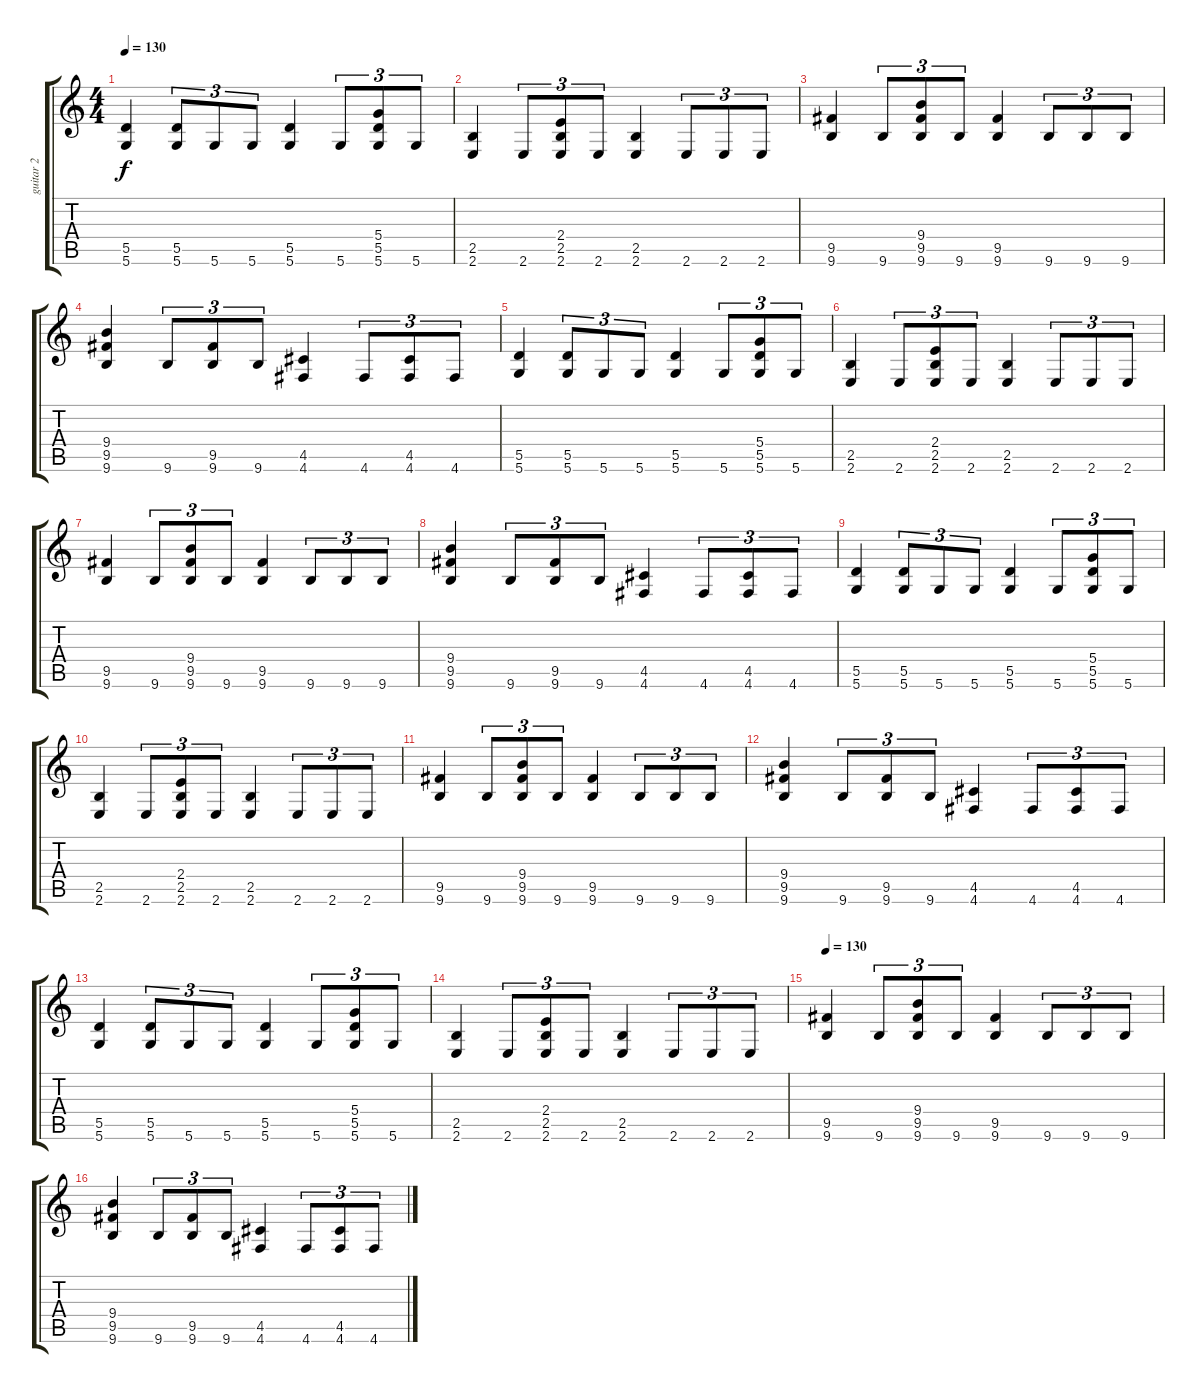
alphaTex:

\track ("guitar 2" "guitar 2") {instrument overdrivenguitar}
\staff {score tabs}
\tuning (E4 B3 G3 D3 A2 D2) {hide}
\ts (4 4)
\tempo 130
\clef g2
\ks c
(5.5 5.6).4{dy f} (5.5 5.6).8{tu (3 2)} 5.6.8{tu (3 2)} 5.6.8{tu (3 2)} (5.5 5.6).4 5.6.8{tu (3 2)} (5.4 5.5 5.6).8{tu (3 2)} 5.6.8{tu (3 2)} |
(2.5 2.6).4 2.6.8{tu (3 2)} (2.4 2.5 2.6).8{tu (3 2)} 2.6.8{tu (3 2)} (2.5 2.6).4 2.6.8{tu (3 2)} 2.6.8{tu (3 2)} 2.6.8{tu (3 2)} |
(9.5 9.6).4 9.6.8{tu (3 2)} (9.4 9.5 9.6).8{tu (3 2)} 9.6.8{tu (3 2)} (9.5 9.6).4 9.6.8{tu (3 2)} 9.6.8{tu (3 2)} 9.6.8{tu (3 2)} |
(9.4 9.5 9.6).4 9.6.8{tu (3 2)} (9.5 9.6).8{tu (3 2)} 9.6.8{tu (3 2)} (4.5 4.6).4 4.6.8{tu (3 2)} (4.5 4.6).8{tu (3 2)} 4.6.8{tu (3 2)} |
(5.5 5.6).4 (5.5 5.6).8{tu (3 2)} 5.6.8{tu (3 2)} 5.6.8{tu (3 2)} (5.5 5.6).4 5.6.8{tu (3 2)} (5.4 5.5 5.6).8{tu (3 2)} 5.6.8{tu (3 2)} |
(2.5 2.6).4 2.6.8{tu (3 2)} (2.4 2.5 2.6).8{tu (3 2)} 2.6.8{tu (3 2)} (2.5 2.6).4 2.6.8{tu (3 2)} 2.6.8{tu (3 2)} 2.6.8{tu (3 2)} |
(9.5 9.6).4 9.6.8{tu (3 2)} (9.4 9.5 9.6).8{tu (3 2)} 9.6.8{tu (3 2)} (9.5 9.6).4 9.6.8{tu (3 2)} 9.6.8{tu (3 2)} 9.6.8{tu (3 2)} |
(9.4 9.5 9.6).4 9.6.8{tu (3 2)} (9.5 9.6).8{tu (3 2)} 9.6.8{tu (3 2)} (4.5 4.6).4 4.6.8{tu (3 2)} (4.5 4.6).8{tu (3 2)} 4.6.8{tu (3 2)} |
(5.5 5.6).4 (5.5 5.6).8{tu (3 2)} 5.6.8{tu (3 2)} 5.6.8{tu (3 2)} (5.5 5.6).4 5.6.8{tu (3 2)} (5.4 5.5 5.6).8{tu (3 2)} 5.6.8{tu (3 2)} |
(2.5 2.6).4 2.6.8{tu (3 2)} (2.4 2.5 2.6).8{tu (3 2)} 2.6.8{tu (3 2)} (2.5 2.6).4 2.6.8{tu (3 2)} 2.6.8{tu (3 2)} 2.6.8{tu (3 2)} |
(9.5 9.6).4 9.6.8{tu (3 2)} (9.4 9.5 9.6).8{tu (3 2)} 9.6.8{tu (3 2)} (9.5 9.6).4 9.6.8{tu (3 2)} 9.6.8{tu (3 2)} 9.6.8{tu (3 2)} |
(9.4 9.5 9.6).4 9.6.8{tu (3 2)} (9.5 9.6).8{tu (3 2)} 9.6.8{tu (3 2)} (4.5 4.6).4 4.6.8{tu (3 2)} (4.5 4.6).8{tu (3 2)} 4.6.8{tu (3 2)} |
(5.5 5.6).4 (5.5 5.6).8{tu (3 2)} 5.6.8{tu (3 2)} 5.6.8{tu (3 2)} (5.5 5.6).4 5.6.8{tu (3 2)} (5.4 5.5 5.6).8{tu (3 2)} 5.6.8{tu (3 2)} |
(2.5 2.6).4 2.6.8{tu (3 2)} (2.4 2.5 2.6).8{tu (3 2)} 2.6.8{tu (3 2)} (2.5 2.6).4 2.6.8{tu (3 2)} 2.6.8{tu (3 2)} 2.6.8{tu (3 2)} |
\tempo 130
(9.5 9.6).4 9.6.8{tu (3 2)} (9.4 9.5 9.6).8{tu (3 2)} 9.6.8{tu (3 2)} (9.5 9.6).4 9.6.8{tu (3 2)} 9.6.8{tu (3 2)} 9.6.8{tu (3 2)} |
(9.4 9.5 9.6).4 9.6.8{tu (3 2)} (9.5 9.6).8{tu (3 2)} 9.6.8{tu (3 2)} (4.5 4.6).4 4.6.8{tu (3 2)} (4.5 4.6).8{tu (3 2)} 4.6.8{tu (3 2)}
